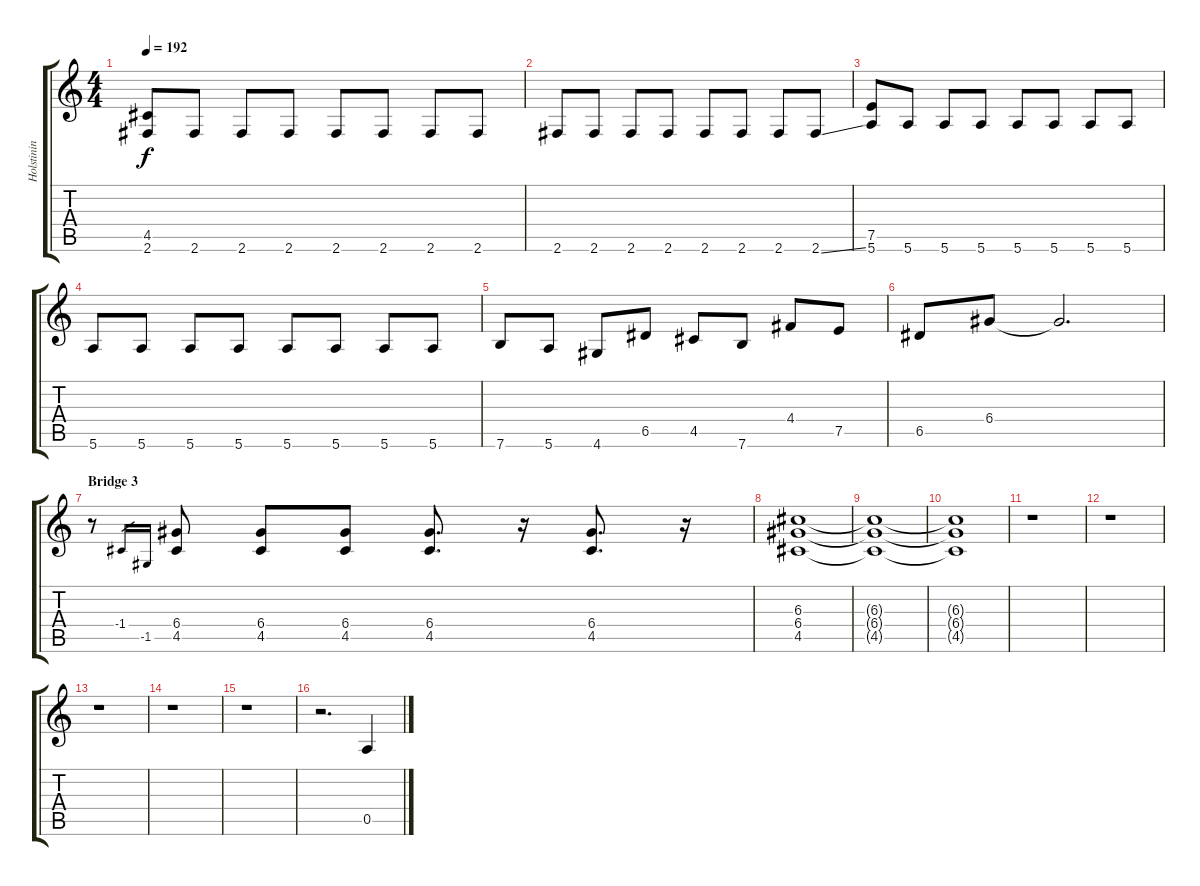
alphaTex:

\track ("Holstinin 2" "Holstinin ") {instrument overdrivenguitar}
\staff {score tabs}
\tuning (E4 B3 G3 D3 A2 E2) {hide}
\ts (4 4)
\tempo 192
\clef g2
\ks c
(4.5 2.6).8{dy f} 2.6.8 2.6.8 2.6.8 2.6.8 2.6.8 2.6.8 2.6.8 |
2.6.8 2.6.8 2.6.8 2.6.8 2.6.8 2.6.8 2.6.8 2.6{ss}.8 |
(7.5 5.6).8 5.6.8 5.6.8 5.6.8 5.6.8 5.6.8 5.6.8 5.6.8 |
5.6.8 5.6.8 5.6.8 5.6.8 5.6.8 5.6.8 5.6.8 5.6.8 |
7.6.8 5.6.8 4.6.8 6.5.8 4.5.8 7.6.8 4.4.8 7.5.8 |
6.5.8 6.4.8 6.4{t}.2{d} |
\section ("" "Bridge 3")
r.8 -1.4.16{gr} -1.5.16{gr} (6.4 4.5).8 (6.4 4.5).8 (6.4 4.5).8 (6.4 4.5).8{d} r.16 (6.4 4.5).8{d} r.16 |
(6.3 6.4 4.5).1 |
(6.3{t} 6.4{t} 4.5{t}).1{volume 0} |
(6.3{t} 6.4{t} 4.5{t}).1 |
r.1 |
r.1 |
r.1 |
r.1 |
r.1 |
r.2{d volume 12} 0.5{ss}.4
